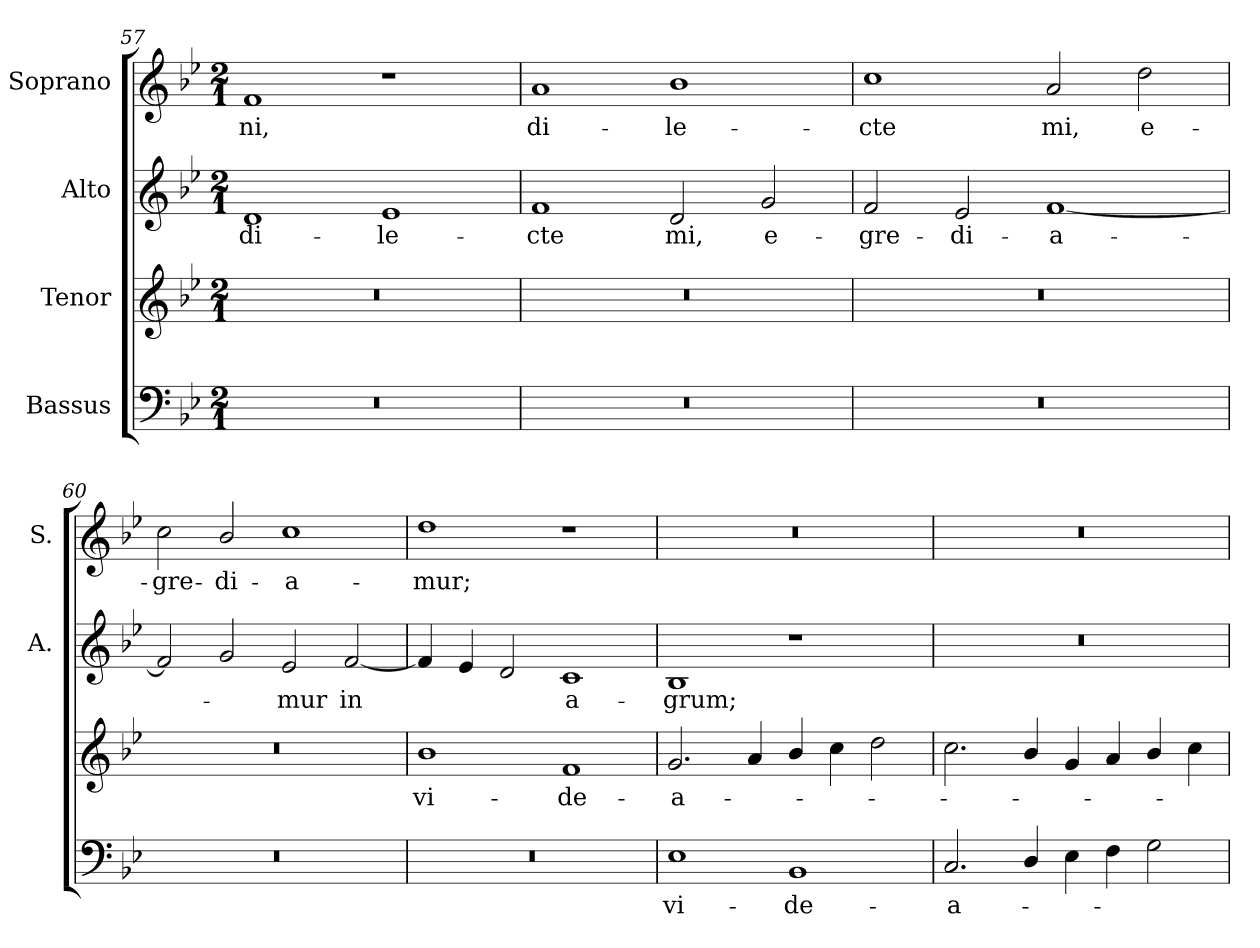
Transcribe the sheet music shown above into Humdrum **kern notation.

**kern	**text	**kern	**text	**kern	**text	**kern	**text
*part4	*part4	*part3	*part3	*part2	*part2	*part1	*part1
*staff4	*staff4	*staff3	*staff3	*staff2	*staff2	*staff1	*staff1
*I"Bassus	*	*I"Tenor	*	*I"Alto	*	*I"Soprano	*
*	*	*	*	*I'A.	*	*I'S.	*
*clefF4	*	*clefG2	*	*clefG2	*	*clefG2	*
*	*	*ITrd7c12	*	*	*	*	*
*k[b-e-]	*	*k[b-e-]	*	*k[b-e-]	*	*k[b-e-]	*
*B-:	*	*B-:	*	*B-:	*	*B-:	*
*M2/1	*	*M2/1	*	*M2/1	*	*M2/1	*
=57	=57	=57	=57	=57	=57	=57	=57
!LO:N:vis=1	!	!LO:N:vis=1	!	!	!	!	!
!	!	!	!	!	!LO:LY:b:color=#000000	!	!
!	!	!	!	!	!	!	!LO:LY:b:color=#000000
0r	.	0r	.	1di	di-	1fi	-ni,
!	!	!	!	!	!LO:LY:b:color=#000000	!	!
.	.	.	.	1e-i	-le-	1r	.
=58	=58	=58	=58	=58	=58	=58	=58
!LO:N:vis=1	!	!LO:N:vis=1	!	!	!	!	!
!	!	!	!	!	!LO:LY:b:color=#000000	!	!
!	!	!	!	!	!	!	!LO:LY:b:color=#000000
0r	.	0r	.	1fi	-cte	1ai	di-
!	!	!	!	!	!LO:LY:b:color=#000000	!	!
!	!	!	!	!	!	!	!LO:LY:b:color=#000000
.	.	.	.	2di/	mi,	1b-i	-le-
!	!	!	!	!	!LO:LY:b:color=#000000	!	!
.	.	.	.	2gi/	e-	.	.
=59	=59	=59	=59	=59	=59	=59	=59
!LO:N:vis=1	!	!LO:N:vis=1	!	!	!	!	!
!	!	!	!	!	!LO:LY:b:color=#000000	!	!
!	!	!	!	!	!	!	!LO:LY:b:color=#000000
0r	.	0r	.	2fi/	-gre-	1cci	-cte
!	!	!	!	!	!LO:LY:b:color=#000000	!	!
.	.	.	.	2e-i/	-di-	.	.
!	!	!	!	!	!LO:LY:b:color=#000000	!	!
!	!	!	!	!	!	!	!LO:LY:b:color=#000000
.	.	.	.	[1fi	-a-	2ai/	mi,
!	!	!	!	!	!	!	!LO:LY:b:color=#000000
.	.	.	.	.	.	2ddi\	e-
=60	=60	=60	=60	=60	=60	=60	=60
!LO:N:vis=1	!	!LO:N:vis=1	!	!	!	!	!
!	!	!	!	!	!	!	!LO:LY:b:color=#000000
0r	.	0r	.	2fi/]	.	2cci\	-gre-
!	!	!	!	!	!	!	!LO:LY:b:color=#000000
.	.	.	.	2gi/	.	2b-i/	-di-
!	!	!	!	!	!LO:LY:b:color=#000000	!	!
!	!	!	!	!	!	!	!LO:LY:b:color=#000000
.	.	.	.	2e-i/	-mur	1cci	-a-
!	!	!	!	!	!LO:LY:b:color=#000000	!	!
.	.	.	.	[2fi/	in	.	.
!!LO:LB:g=z
=61	=61	=61	=61	=61	=61	=61	=61
!LO:N:vis=1	!	!	!	!	!	!	!
!	!	!	!LO:LY:b:color=#000000	!	!	!	!
!	!	!	!	!	!	!	!LO:LY:b:color=#000000
0r	.	1B-i	vi-	4fi/]	.	1ddi	-mur;
.	.	.	.	4e-i/	.	.	.
.	.	.	.	2di/	.	.	.
!	!	!	!LO:LY:b:color=#000000	!	!	!	!
!	!	!	!	!	!LO:LY:b:color=#000000	!	!
.	.	1Fi	-de-	1ci	a-	1r	.
=62	=62	=62	=62	=62	=62	=62	=62
!	!LO:LY:b:color=#000000	!	!	!	!	!	!
!	!	!	!LO:LY:b:color=#000000	!	!	!	!
!	!	!	!	!	!LO:LY:b:color=#000000	!LO:N:vis=1	!
1E-i	vi-	2.Gi/	-a-	1B-i	-grum;	0r	.
.	.	4Ai/	.	.	.	.	.
!	!LO:LY:b:color=#000000	!	!	!	!	!	!
1BB-i	-de-	4B-i/	.	1r	.	.	.
.	.	4ci\	.	.	.	.	.
.	.	2di\	.	.	.	.	.
=63	=63	=63	=63	=63	=63	=63	=63
!	!LO:LY:b:color=#000000	!	!	!LO:N:vis=1	!	!LO:N:vis=1	!
2.Ci/	-a-	2.ci\	.	0r	.	0r	.
4Di/	.	4B-i/	.	.	.	.	.
4E-i\	.	4Gi/	.	.	.	.	.
4Fi\	.	4Ai/	.	.	.	.	.
2Gi\	.	4B-i/	.	.	.	.	.
.	.	4ci\	.	.	.	.	.
=	=	=	=	=	=	=	=
*-	*-	*-	*-	*-	*-	*-	*-
